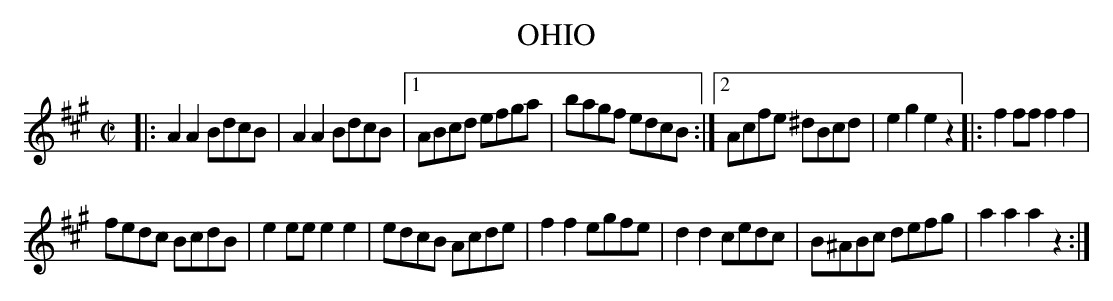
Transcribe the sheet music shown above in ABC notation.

X:1
T: OHIO
M: C|
L: 1/8
K: A
|: A2A2 BdcB | A2A2 BdcB |\
[1 ABcd efga | bagf edcB :|\
[2 Acfe ^dBcd | e2g2e2 z2 |:\
f2ff f2f2 |
fedc BcdB |\
e2ee e2e2 | edcB Acde |\
f2f2 egfe | d2d2 cedc |\
B^ABc defg | a2a2a2 z2 :|
